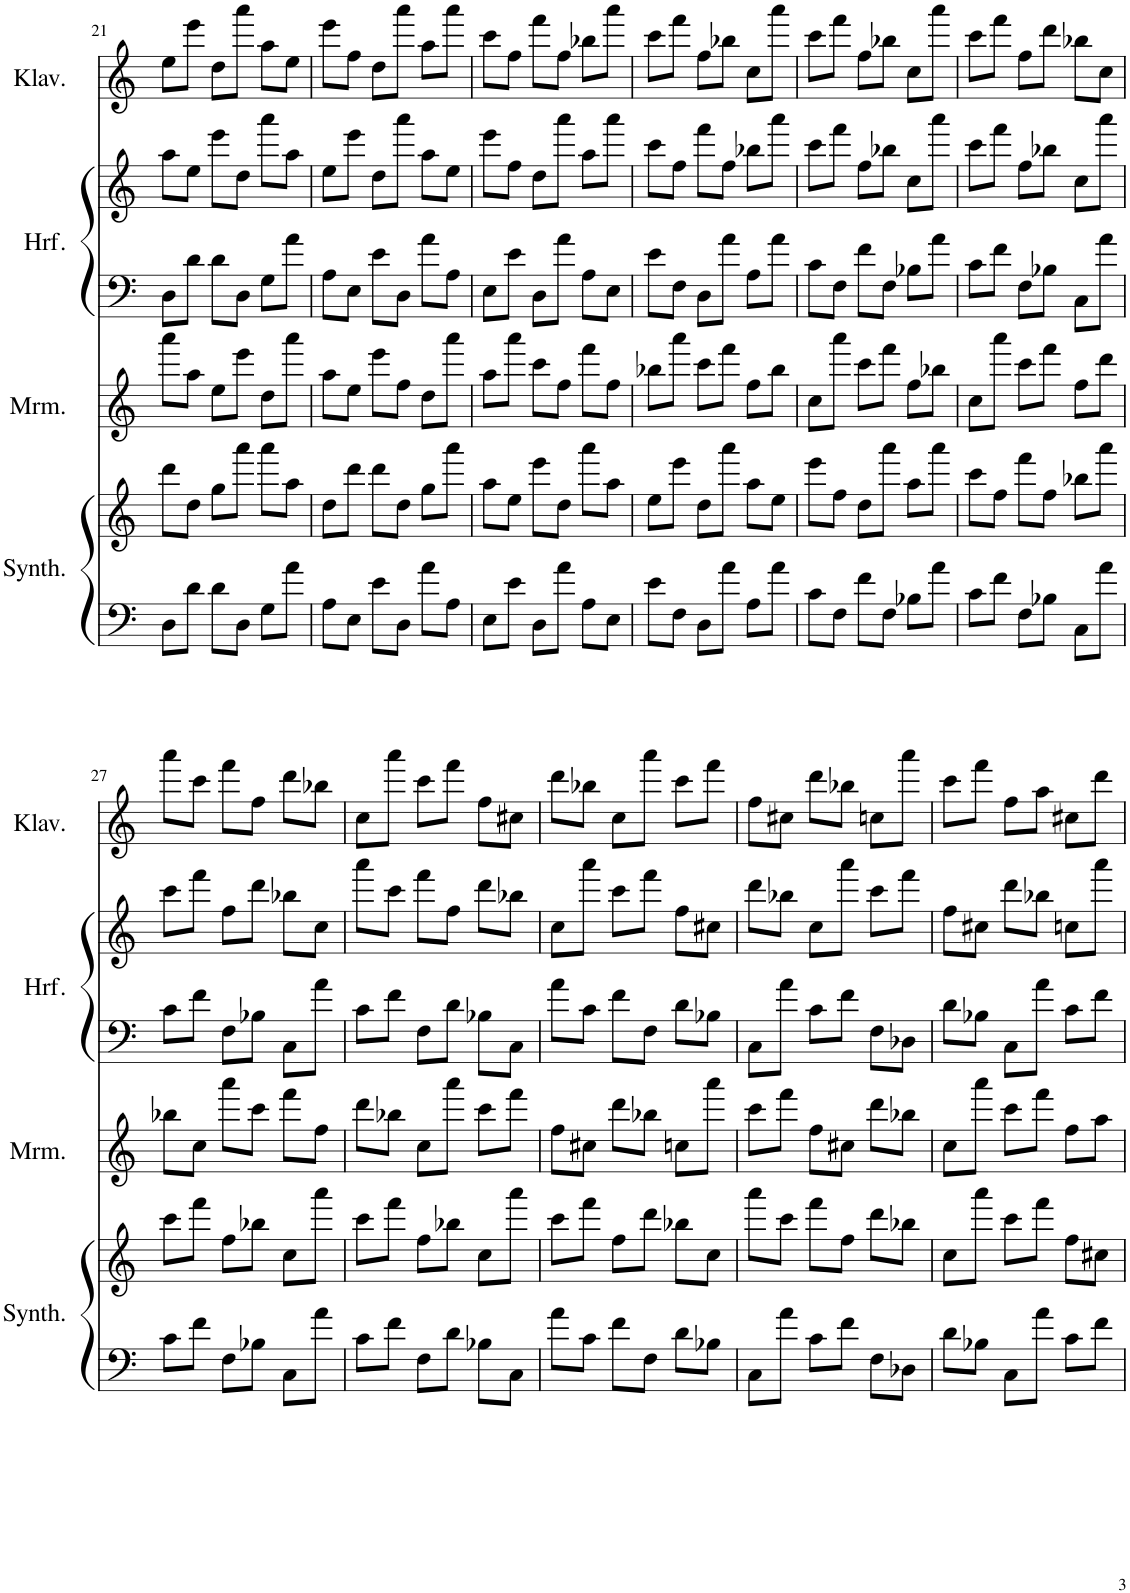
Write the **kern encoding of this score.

**kern	**kern	**kern	**kern	**kern	**kern
*part4	*part4	*part3	*part2	*part2	*part1
*staff6	*staff5	*staff4	*staff3	*staff2	*staff1
*I"Atmosphere Synthesizer	*	*I"Marimba	*I"Harfe	*	*I"Klavier
*I'Synth.	*	*I'Mrm.	*I'Hrf.	*	*I'Klav.
!!LO:PB:g=z
*clefF4	*clefG2	*clefG2	*clefF4	*clefG2	*clefG2
*k[]	*k[]	*k[]	*k[]	*k[]	*k[]
*M3/4	*M3/4	*M3/4	*M3/4	*M3/4	*M3/4
=21	=21	=21	=21	=21	=21
8D\L	8ddd\L	8aaa\L	8D\L	8aa\L	8ee\L
8d\J	8dd\J	8aa\J	8d\J	8ee\J	8eee\J
8d\L	8gg\L	8ee\L	8d\L	8eee\L	8dd\L
8D\J	8aaa\J	8eee\J	8D\J	8dd\J	8aaa\J
8G\L	8aaa\L	8dd\L	8G\L	8aaa\L	8aa\L
8a\J	8aa\J	8aaa\J	8a\J	8aa\J	8ee\J
=22	=22	=22	=22	=22	=22
8A\L	8dd\L	8aa\L	8A\L	8ee\L	8eee\L
8E\J	8ddd\J	8ee\J	8E\J	8eee\J	8ff\J
8e\L	8ddd\L	8eee\L	8e\L	8dd\L	8dd\L
8D\J	8dd\J	8ff\J	8D\J	8aaa\J	8aaa\J
8a\L	8gg\L	8dd\L	8a\L	8aa\L	8aa\L
8A\J	8aaa\J	8aaa\J	8A\J	8ee\J	8aaa\J
=23	=23	=23	=23	=23	=23
8E\L	8aa\L	8aa\L	8E\L	8eee\L	8ccc\L
8e\J	8ee\J	8aaa\J	8e\J	8ff\J	8ff\J
8D\L	8eee\L	8ccc\L	8D\L	8dd\L	8fff\L
8a\J	8dd\J	8ff\J	8a\J	8aaa\J	8ff\J
8A\L	8aaa\L	8fff\L	8A\L	8aa\L	8bb-X\L
8E\J	8aa\J	8ff\J	8E\J	8aaa\J	8aaa\J
=24	=24	=24	=24	=24	=24
8e\L	8ee\L	8bb-X\L	8e\L	8ccc\L	8ccc\L
8F\J	8eee\J	8aaa\J	8F\J	8ff\J	8fff\J
8D\L	8dd\L	8ccc\L	8D\L	8fff\L	8ff\L
8a\J	8aaa\J	8fff\J	8a\J	8ff\J	8bb-X\J
8A\L	8aa\L	8ff\L	8A\L	8bb-X\L	8cc\L
8a\J	8ee\J	8bb-\J	8a\J	8aaa\J	8aaa\J
=25	=25	=25	=25	=25	=25
8c\L	8eee\L	8cc\L	8c\L	8ccc\L	8ccc\L
8F\J	8ff\J	8aaa\J	8F\J	8fff\J	8fff\J
8f\L	8dd\L	8ccc\L	8f\L	8ff\L	8ff\L
8F\J	8aaa\J	8fff\J	8F\J	8bb-X\J	8bb-X\J
8B-X\L	8aa\L	8ff\L	8B-X\L	8cc\L	8cc\L
8a\J	8aaa\J	8bb-X\J	8a\J	8aaa\J	8aaa\J
=26	=26	=26	=26	=26	=26
8c\L	8ccc\L	8cc\L	8c\L	8ccc\L	8ccc\L
8f\J	8ff\J	8aaa\J	8f\J	8fff\J	8fff\J
8F\L	8fff\L	8ccc\L	8F\L	8ff\L	8ff\L
8B-X\J	8ff\J	8fff\J	8B-X\J	8bb-X\J	8ddd\J
8C\L	8bb-X\L	8ff\L	8C\L	8cc\L	8bb-X\L
8a\J	8aaa\J	8ddd\J	8a\J	8aaa\J	8cc\J
!!LO:LB:g=z
=27	=27	=27	=27	=27	=27
8c\L	8ccc\L	8bb-X\L	8c\L	8ccc\L	8aaa\L
8f\J	8fff\J	8cc\J	8f\J	8fff\J	8ccc\J
8F\L	8ff\L	8aaa\L	8F\L	8ff\L	8fff\L
8B-X\J	8bb-X\J	8ccc\J	8B-X\J	8ddd\J	8ff\J
8C\L	8cc\L	8fff\L	8C\L	8bb-X\L	8ddd\L
8a\J	8aaa\J	8ff\J	8a\J	8cc\J	8bb-X\J
=28	=28	=28	=28	=28	=28
8c\L	8ccc\L	8ddd\L	8c\L	8aaa\L	8cc\L
8f\J	8fff\J	8bb-X\J	8f\J	8ccc\J	8aaa\J
8F\L	8ff\L	8cc\L	8F\L	8fff\L	8ccc\L
8d\J	8bb-X\J	8aaa\J	8d\J	8ff\J	8fff\J
8B-X\L	8cc\L	8ccc\L	8B-X\L	8ddd\L	8ff\L
8C\J	8aaa\J	8fff\J	8C\J	8bb-X\J	8cc#X\J
=29	=29	=29	=29	=29	=29
8a\L	8ccc\L	8ff\L	8a\L	8cc\L	8ddd\L
8c\J	8fff\J	8cc#X\J	8c\J	8aaa\J	8bb-X\J
8f\L	8ff\L	8ddd\L	8f\L	8ccc\L	8cc\L
8F\J	8ddd\J	8bb-X\J	8F\J	8fff\J	8aaa\J
8d\L	8bb-X\L	8ccn\L	8d\L	8ff\L	8ccc\L
8B-X\J	8cc\J	8aaa\J	8B-X\J	8cc#X\J	8fff\J
=30	=30	=30	=30	=30	=30
8C\L	8aaa\L	8ccc\L	8C\L	8ddd\L	8ff\L
8a\J	8ccc\J	8fff\J	8a\J	8bb-X\J	8cc#X\J
8c\L	8fff\L	8ff\L	8c\L	8cc\L	8ddd\L
8f\J	8ff\J	8cc#X\J	8f\J	8aaa\J	8bb-X\J
8F\L	8ddd\L	8ddd\L	8F\L	8ccc\L	8ccn\L
8D-X\J	8bb-X\J	8bb-X\J	8D-X\J	8fff\J	8aaa\J
=31	=31	=31	=31	=31	=31
8d\L	8cc\L	8cc\L	8d\L	8ff\L	8ccc\L
8B-X\J	8aaa\J	8aaa\J	8B-X\J	8cc#X\J	8fff\J
8C\L	8ccc\L	8ccc\L	8C\L	8ddd\L	8ff\L
8a\J	8fff\J	8fff\J	8a\J	8bb-X\J	8aa\J
8c\L	8ff\L	8ff\L	8c\L	8ccn\L	8cc#X\L
8f\J	8cc#X\J	8aa\J	8f\J	8aaa\J	8ddd\J
=	=	=	=	=	=
*-	*-	*-	*-	*-	*-
